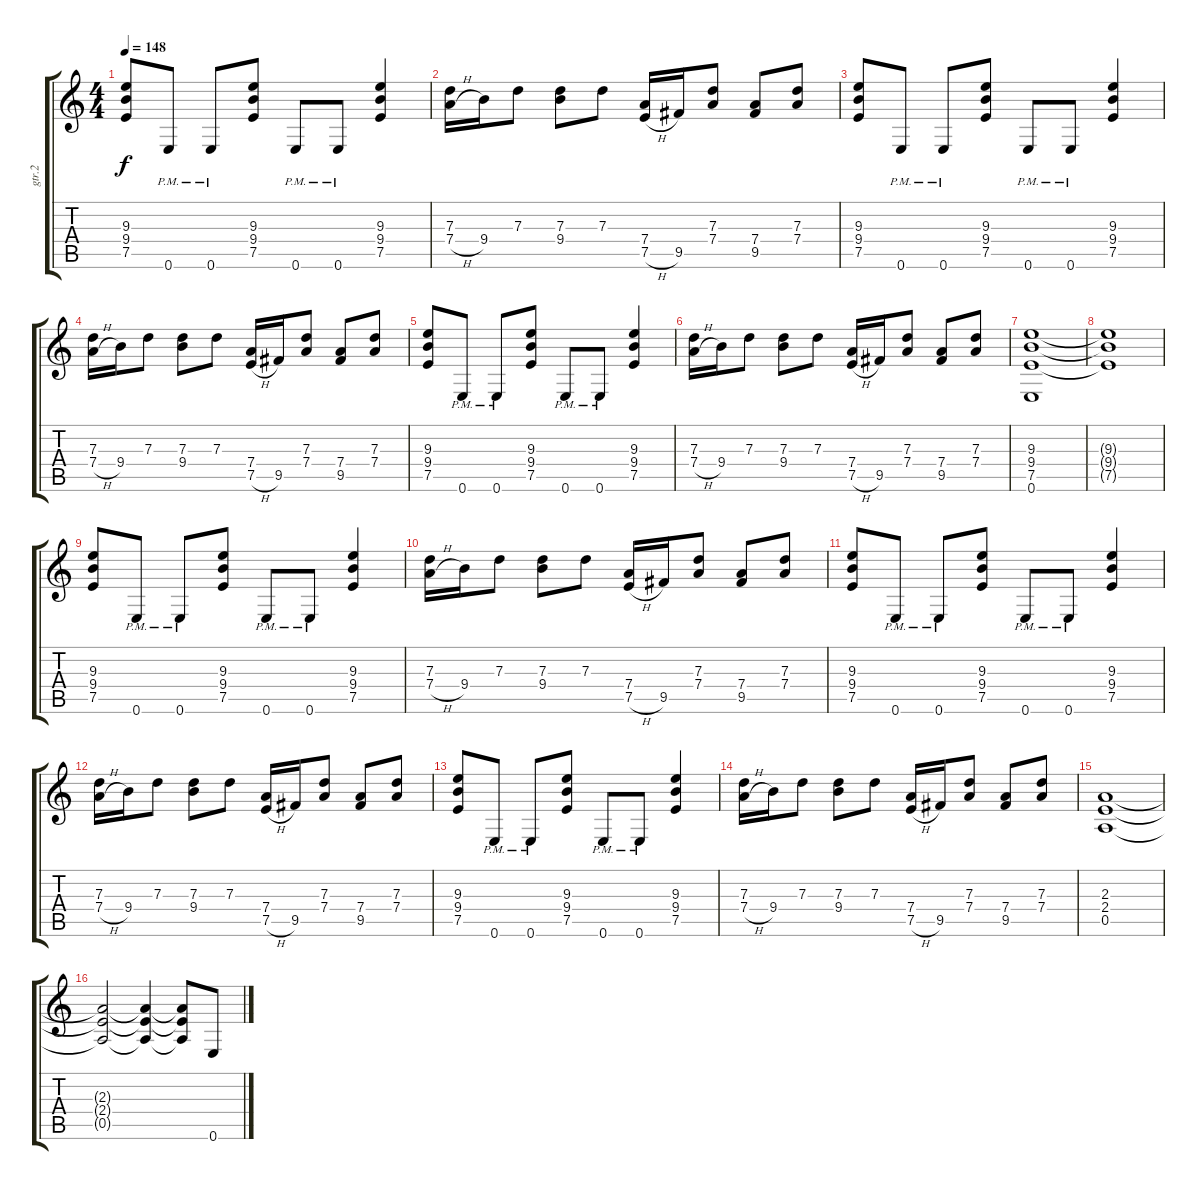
\track ("gtr.2" "gtr.2") {instrument distortionguitar}
\staff {score tabs}
\tuning (E4 B3 G3 D3 A2 E2) {hide}
\ts (4 4)
\tempo 148
\clef g2
\ks c
(9.3 9.4 7.5).8{dy f} 0.6{pm}.8 0.6{pm}.8 (9.3 9.4 7.5).8 0.6{pm}.8 0.6{pm}.8 (9.3 9.4 7.5).4 |
(7.3 7.4{h}).16 9.4.16 7.3.8 (7.3 9.4).8 7.3.8 (7.4 7.5{h}).16 9.5.16 (7.3 7.4).8 (7.4 9.5).8 (7.3 7.4).8 |
(9.3 9.4 7.5).8 0.6{pm}.8 0.6{pm}.8 (9.3 9.4 7.5).8 0.6{pm}.8 0.6{pm}.8 (9.3 9.4 7.5).4 |
(7.3 7.4{h}).16 9.4.16 7.3.8 (7.3 9.4).8 7.3.8 (7.4 7.5{h}).16 9.5.16 (7.3 7.4).8 (7.4 9.5).8 (7.3 7.4).8 |
(9.3 9.4 7.5).8 0.6{pm}.8 0.6{pm}.8 (9.3 9.4 7.5).8 0.6{pm}.8 0.6{pm}.8 (9.3 9.4 7.5).4 |
(7.3 7.4{h}).16 9.4.16 7.3.8 (7.3 9.4).8 7.3.8 (7.4 7.5{h}).16 9.5.16 (7.3 7.4).8 (7.4 9.5).8 (7.3 7.4).8 |
(9.3 9.4 7.5 0.6).1 |
(9.3{t} 9.4{t} 7.5{t}).1 |
(9.3 9.4 7.5).8 0.6{pm}.8 0.6{pm}.8 (9.3 9.4 7.5).8 0.6{pm}.8 0.6{pm}.8 (9.3 9.4 7.5).4 |
(7.3 7.4{h}).16 9.4.16 7.3.8 (7.3 9.4).8 7.3.8 (7.4 7.5{h}).16 9.5.16 (7.3 7.4).8 (7.4 9.5).8 (7.3 7.4).8 |
(9.3 9.4 7.5).8 0.6{pm}.8 0.6{pm}.8 (9.3 9.4 7.5).8 0.6{pm}.8 0.6{pm}.8 (9.3 9.4 7.5).4 |
(7.3 7.4{h}).16 9.4.16 7.3.8 (7.3 9.4).8 7.3.8 (7.4 7.5{h}).16 9.5.16 (7.3 7.4).8 (7.4 9.5).8 (7.3 7.4).8 |
(9.3 9.4 7.5).8 0.6{pm}.8 0.6{pm}.8 (9.3 9.4 7.5).8 0.6{pm}.8 0.6{pm}.8 (9.3 9.4 7.5).4 |
(7.3 7.4{h}).16 9.4.16 7.3.8 (7.3 9.4).8 7.3.8 (7.4 7.5{h}).16 9.5.16 (7.3 7.4).8 (7.4 9.5).8 (7.3 7.4).8 |
(2.3 2.4 0.5).1 |
(2.3{t} 2.4{t} 0.5{t}).2 (2.3{t} 2.4{t} 0.5{t}).4 (2.3{t} 2.4{t} 0.5{t}).8 0.6.8
